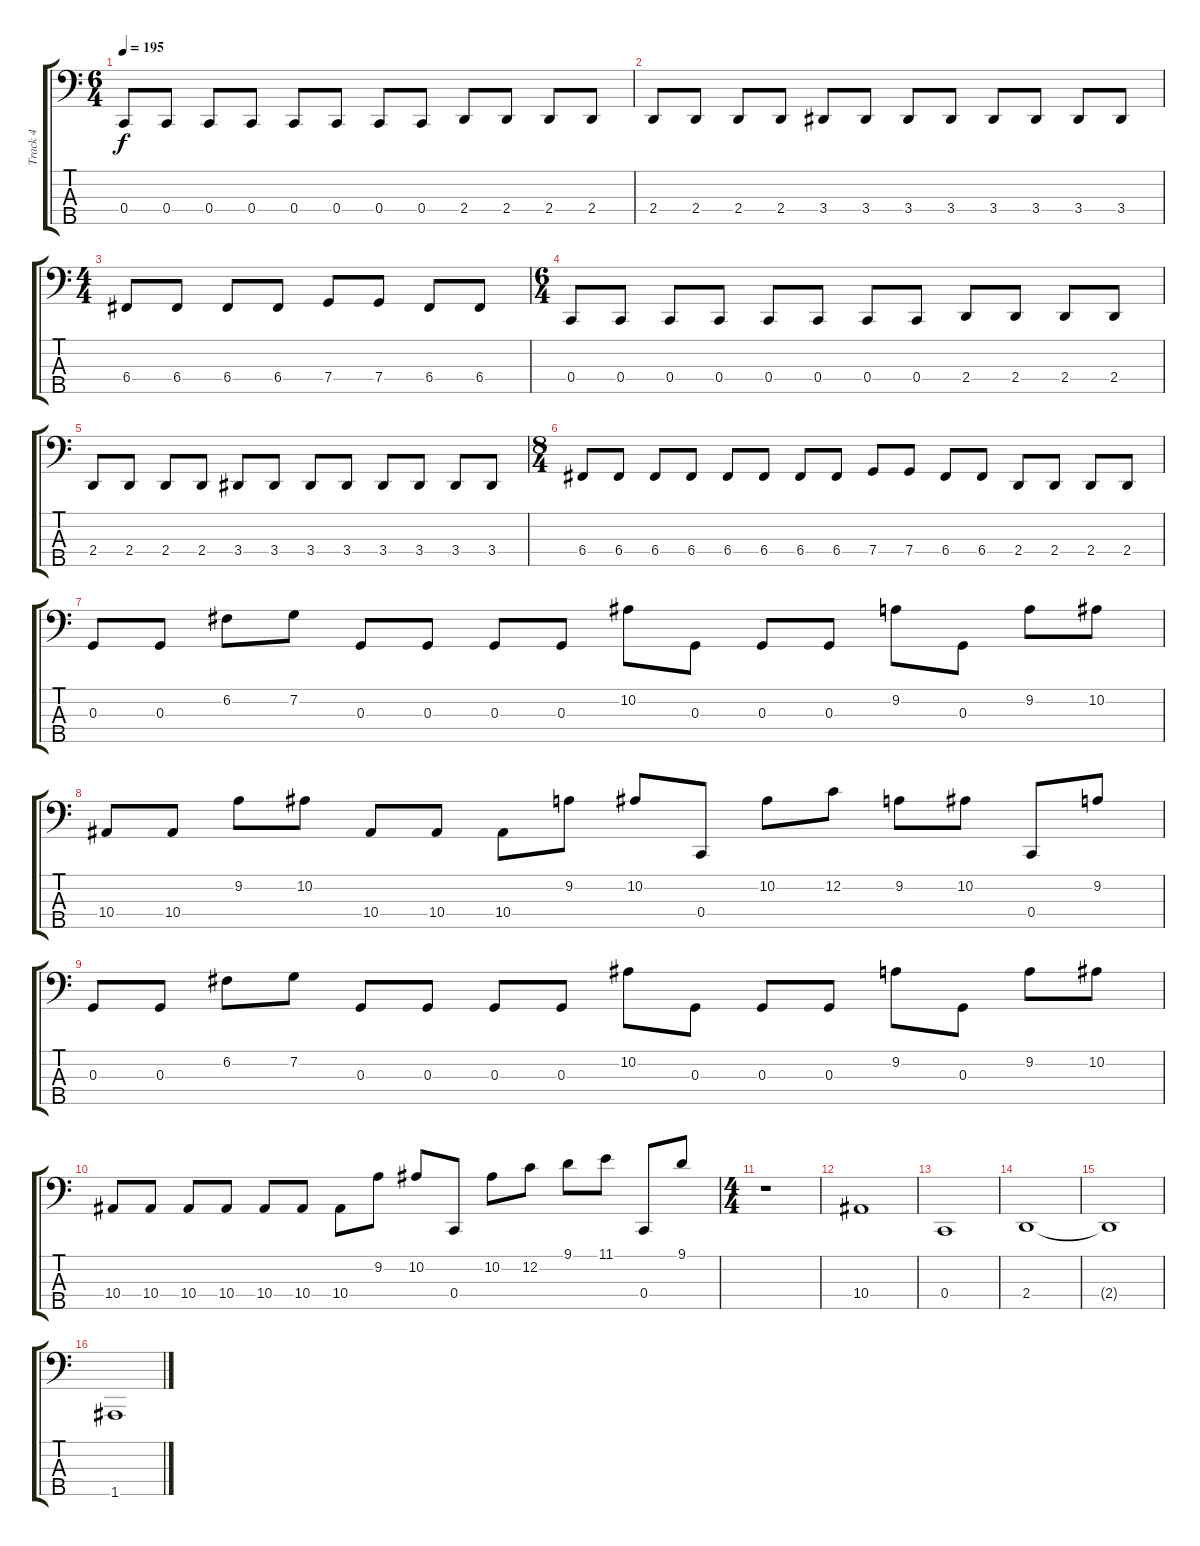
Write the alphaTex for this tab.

\track ("Track 4" "Track 4") {instrument electricbassfinger}
\staff {score tabs}
\tuning (F2 C2 G1 C1 A0) {hide}
\ts (6 4)
\tempo 195
\clef f4
\ks c
0.4.8{dy f} 0.4.8 0.4.8 0.4.8 0.4.8 0.4.8 0.4.8 0.4.8 2.4.8 2.4.8 2.4.8 2.4.8 |
2.4.8 2.4.8 2.4.8 2.4.8 3.4.8 3.4.8 3.4.8 3.4.8 3.4.8 3.4.8 3.4.8 3.4.8 |
\ts (4 4)
6.4.8 6.4.8 6.4.8 6.4.8 7.4.8 7.4.8 6.4.8 6.4.8 |
\ts (6 4)
0.4.8 0.4.8 0.4.8 0.4.8 0.4.8 0.4.8 0.4.8 0.4.8 2.4.8 2.4.8 2.4.8 2.4.8 |
2.4.8 2.4.8 2.4.8 2.4.8 3.4.8 3.4.8 3.4.8 3.4.8 3.4.8 3.4.8 3.4.8 3.4.8 |
\ts (8 4)
6.4.8 6.4.8 6.4.8 6.4.8 6.4.8 6.4.8 6.4.8 6.4.8 7.4.8 7.4.8 6.4.8 6.4.8 2.4.8 2.4.8 2.4.8 2.4.8 |
0.3.8 0.3.8 6.2.8 7.2.8 0.3.8 0.3.8 0.3.8 0.3.8 10.2.8 0.3.8 0.3.8 0.3.8 9.2.8 0.3.8 9.2.8 10.2.8 |
10.4.8 10.4.8 9.2.8 10.2.8 10.4.8 10.4.8 10.4.8 9.2.8 10.2.8 0.4.8 10.2.8 12.2.8 9.2.8 10.2.8 0.4.8 9.2.8 |
0.3.8 0.3.8 6.2.8 7.2.8 0.3.8 0.3.8 0.3.8 0.3.8 10.2.8 0.3.8 0.3.8 0.3.8 9.2.8 0.3.8 9.2.8 10.2.8 |
10.4.8 10.4.8 10.4.8 10.4.8 10.4.8 10.4.8 10.4.8 9.2.8 10.2.8 0.4.8 10.2.8 12.2.8 9.1.8 11.1.8 0.4.8 9.1.8 |
\ts (4 4)
r.1 |
10.4.1 |
0.4.1 |
2.4.1 |
2.4{t}.1 |
1.5.1
